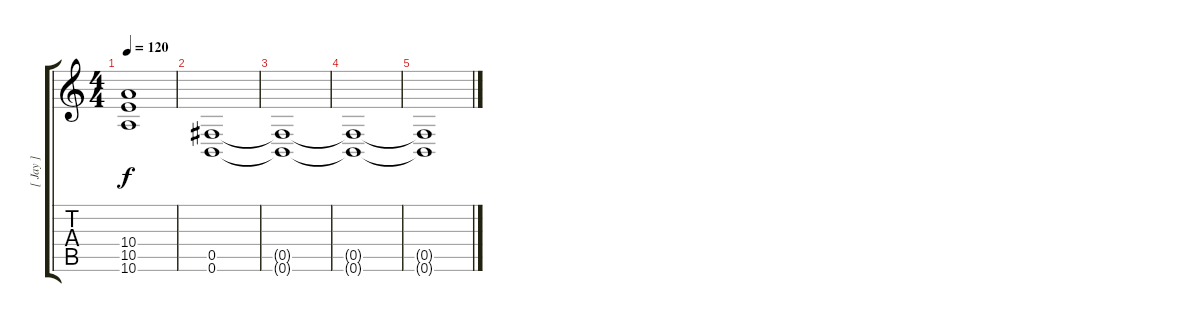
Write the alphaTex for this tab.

\track ("[ Jay ]" "[ Jay ]") {instrument distortionguitar}
\staff {score tabs}
\tuning (Db4 Ab3 E3 B2 Gb2 B1) {hide}
\ts (4 4)
\tempo 120
\clef g2
\ks c
(10.4{t} 10.5{t} 10.6{t}).1{dy f} |
(0.5 0.6).1 |
(0.5{t} 0.6{t}).1{volume 0} |
(0.5{t} 0.6{t}).1 |
(0.5{t} 0.6{t}).1
